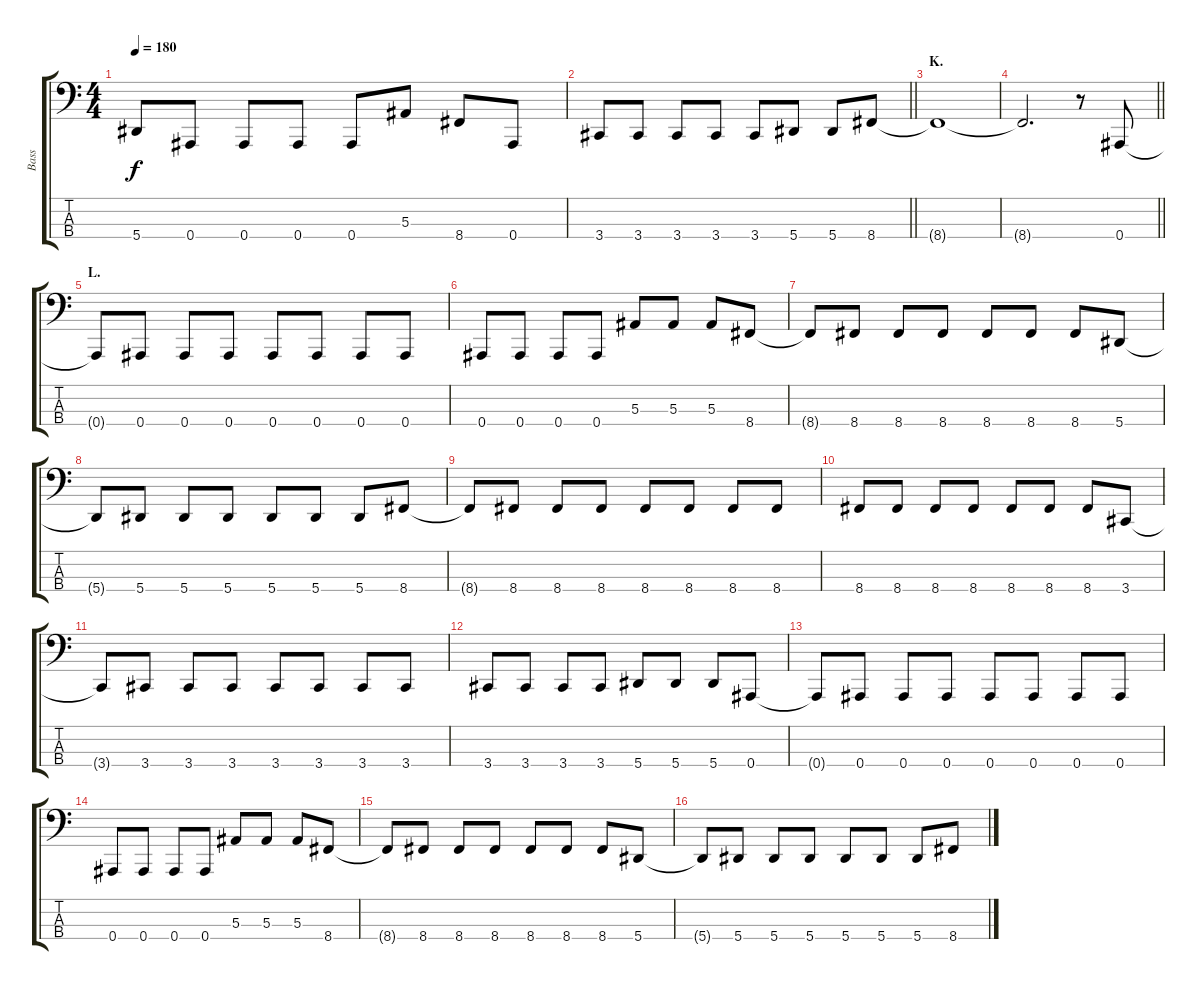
\track ("Bass" "Bass") {instrument electricbasspick}
\staff {score tabs}
\tuning (Eb2 Bb1 F1 Bb0) {hide}
\ts (4 4)
\tempo 180
\clef f4
\ks c
5.4.8{dy f} 0.4.8 0.4.8 0.4.8 0.4.8 5.3.8 8.4.8 0.4.8 |
\barLineRight lightlight
3.4.8 3.4.8 3.4.8 3.4.8 3.4.8 5.4.8 5.4.8 8.4.8 |
\section ("" "K.")
8.4{t}.1 |
\barLineRight lightlight
8.4{t}.2{d} r.8 0.4.8 |
\section ("" "L.")
0.4{t}.8 0.4.8 0.4.8 0.4.8 0.4.8 0.4.8 0.4.8 0.4.8 |
0.4.8 0.4.8 0.4.8 0.4.8 5.3.8 5.3.8 5.3.8 8.4.8 |
8.4{t}.8 8.4.8 8.4.8 8.4.8 8.4.8 8.4.8 8.4.8 5.4.8 |
5.4{t}.8 5.4.8 5.4.8 5.4.8 5.4.8 5.4.8 5.4.8 8.4.8 |
8.4{t}.8 8.4.8 8.4.8 8.4.8 8.4.8 8.4.8 8.4.8 8.4.8 |
8.4.8 8.4.8 8.4.8 8.4.8 8.4.8 8.4.8 8.4.8 3.4.8 |
3.4{t}.8 3.4.8 3.4.8 3.4.8 3.4.8 3.4.8 3.4.8 3.4.8 |
3.4.8 3.4.8 3.4.8 3.4.8 5.4.8 5.4.8 5.4.8 0.4.8 |
0.4{t}.8 0.4.8 0.4.8 0.4.8 0.4.8 0.4.8 0.4.8 0.4.8 |
0.4.8 0.4.8 0.4.8 0.4.8 5.3.8 5.3.8 5.3.8 8.4.8 |
8.4{t}.8 8.4.8 8.4.8 8.4.8 8.4.8 8.4.8 8.4.8 5.4.8 |
5.4{t}.8 5.4.8 5.4.8 5.4.8 5.4.8 5.4.8 5.4.8 8.4.8
